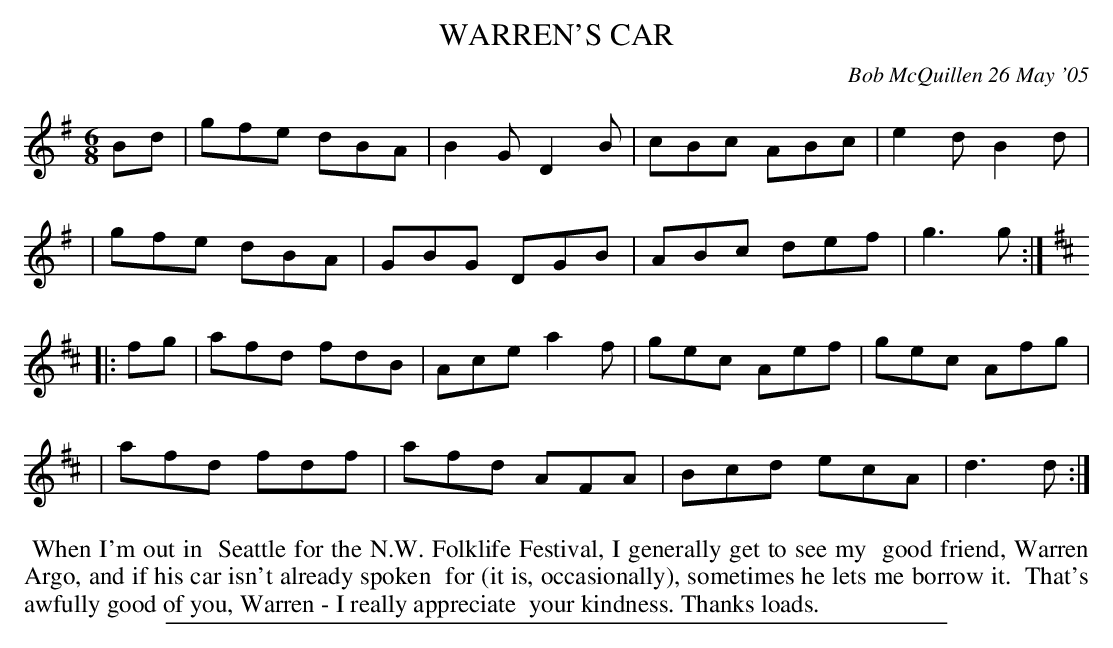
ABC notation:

X:1
T: WARREN'S CAR
C: Bob McQuillen 26 May '05
M: 6/8
L: 1/8
K: G	% and D
Bd \
| gfe dBA | B2G D2B | cBc ABc | e2d B2d |
| gfe dBA | GBG DGB | ABc def | g3  g  :|[K:D]
|: fg \
| afd fdB | Ace a2f | gec Aef | gec Afg |
| afd fdf | afd AFA | Bcd ecA | d3  d  :|
